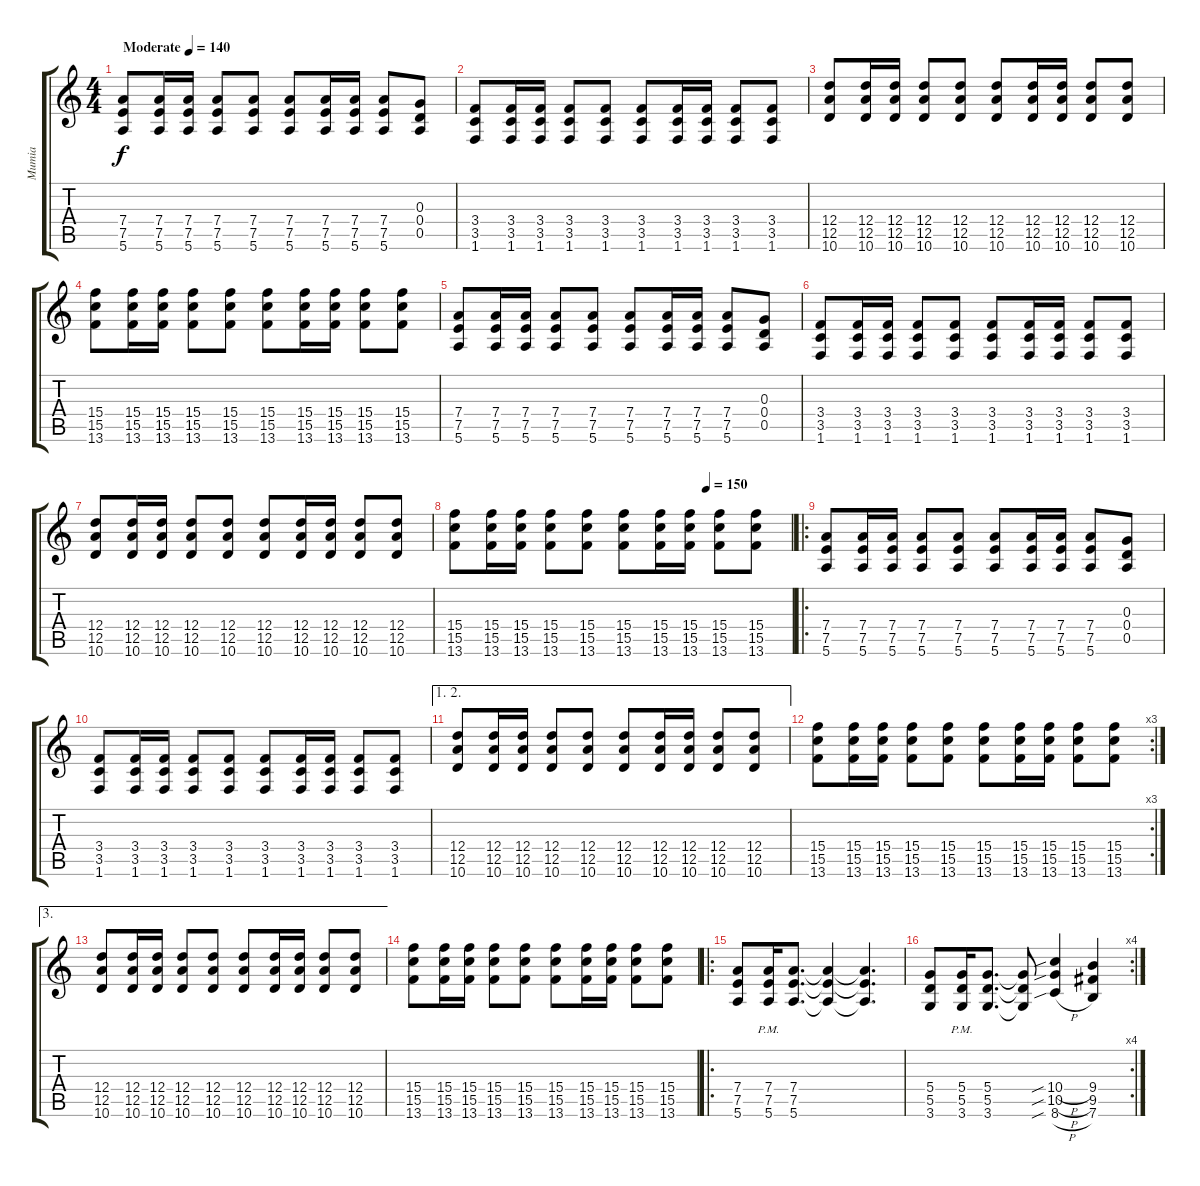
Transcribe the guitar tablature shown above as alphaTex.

\track ("Mumia" "Mumia") {instrument distortionguitar}
\staff {score tabs}
\tuning (E4 B3 G3 D3 A2 E2) {hide}
\ts (4 4)
\tempo (140 "Moderate")
\clef g2
\ks c
(7.4 7.5 5.6).8{dy f instrument distortionguitar} (7.4 7.5 5.6).16 (7.4 7.5 5.6).16 (7.4 7.5 5.6).8 (7.4 7.5 5.6).8 (7.4 7.5 5.6).8 (7.4 7.5 5.6).16 (7.4 7.5 5.6).16 (7.4 7.5 5.6).8 (0.3 0.4 0.5).8 |
(3.4 3.5 1.6).8 (3.4 3.5 1.6).16 (3.4 3.5 1.6).16 (3.4 3.5 1.6).8 (3.4 3.5 1.6).8 (3.4 3.5 1.6).8 (3.4 3.5 1.6).16 (3.4 3.5 1.6).16 (3.4 3.5 1.6).8 (3.4 3.5 1.6).8 |
(12.4 12.5 10.6).8 (12.4 12.5 10.6).16 (12.4 12.5 10.6).16 (12.4 12.5 10.6).8 (12.4 12.5 10.6).8 (12.4 12.5 10.6).8 (12.4 12.5 10.6).16 (12.4 12.5 10.6).16 (12.4 12.5 10.6).8 (12.4 12.5 10.6).8 |
(15.4 15.5 13.6).8 (15.4 15.5 13.6).16 (15.4 15.5 13.6).16 (15.4 15.5 13.6).8 (15.4 15.5 13.6).8 (15.4 15.5 13.6).8 (15.4 15.5 13.6).16 (15.4 15.5 13.6).16 (15.4 15.5 13.6).8 (15.4 15.5 13.6).8 |
(7.4 7.5 5.6).8 (7.4 7.5 5.6).16 (7.4 7.5 5.6).16 (7.4 7.5 5.6).8 (7.4 7.5 5.6).8 (7.4 7.5 5.6).8 (7.4 7.5 5.6).16 (7.4 7.5 5.6).16 (7.4 7.5 5.6).8 (0.3 0.4 0.5).8 |
(3.4 3.5 1.6).8 (3.4 3.5 1.6).16 (3.4 3.5 1.6).16 (3.4 3.5 1.6).8 (3.4 3.5 1.6).8 (3.4 3.5 1.6).8 (3.4 3.5 1.6).16 (3.4 3.5 1.6).16 (3.4 3.5 1.6).8 (3.4 3.5 1.6).8 |
(12.4 12.5 10.6).8 (12.4 12.5 10.6).16 (12.4 12.5 10.6).16 (12.4 12.5 10.6).8 (12.4 12.5 10.6).8 (12.4 12.5 10.6).8 (12.4 12.5 10.6).16 (12.4 12.5 10.6).16 (12.4 12.5 10.6).8 (12.4 12.5 10.6).8 |
\tempo (150 0.75)
(15.4 15.5 13.6).8 (15.4 15.5 13.6).16 (15.4 15.5 13.6).16 (15.4 15.5 13.6).8 (15.4 15.5 13.6).8 (15.4 15.5 13.6).8 (15.4 15.5 13.6).16 (15.4 15.5 13.6).16 (15.4 15.5 13.6).8 (15.4 15.5 13.6).8 |
\ro
(7.4 7.5 5.6).8 (7.4 7.5 5.6).16 (7.4 7.5 5.6).16 (7.4 7.5 5.6).8 (7.4 7.5 5.6).8 (7.4 7.5 5.6).8 (7.4 7.5 5.6).16 (7.4 7.5 5.6).16 (7.4 7.5 5.6).8 (0.3 0.4 0.5).8 |
(3.4 3.5 1.6).8 (3.4 3.5 1.6).16 (3.4 3.5 1.6).16 (3.4 3.5 1.6).8 (3.4 3.5 1.6).8 (3.4 3.5 1.6).8 (3.4 3.5 1.6).16 (3.4 3.5 1.6).16 (3.4 3.5 1.6).8 (3.4 3.5 1.6).8 |
\ae (1 2)
(12.4 12.5 10.6).8 (12.4 12.5 10.6).16 (12.4 12.5 10.6).16 (12.4 12.5 10.6).8 (12.4 12.5 10.6).8 (12.4 12.5 10.6).8 (12.4 12.5 10.6).16 (12.4 12.5 10.6).16 (12.4 12.5 10.6).8 (12.4 12.5 10.6).8 |
\rc 3
(15.4 15.5 13.6).8 (15.4 15.5 13.6).16 (15.4 15.5 13.6).16 (15.4 15.5 13.6).8 (15.4 15.5 13.6).8 (15.4 15.5 13.6).8 (15.4 15.5 13.6).16 (15.4 15.5 13.6).16 (15.4 15.5 13.6).8 (15.4 15.5 13.6).8 |
\ae 3
(12.4 12.5 10.6).8 (12.4 12.5 10.6).16 (12.4 12.5 10.6).16 (12.4 12.5 10.6).8 (12.4 12.5 10.6).8 (12.4 12.5 10.6).8 (12.4 12.5 10.6).16 (12.4 12.5 10.6).16 (12.4 12.5 10.6).8 (12.4 12.5 10.6).8 |
(15.4 15.5 13.6).8 (15.4 15.5 13.6).16 (15.4 15.5 13.6).16 (15.4 15.5 13.6).8 (15.4 15.5 13.6).8 (15.4 15.5 13.6).8 (15.4 15.5 13.6).16 (15.4 15.5 13.6).16 (15.4 15.5 13.6).8 (15.4 15.5 13.6).8 |
\ro
(7.4 7.5 5.6).8 (7.4{pm} 7.5{pm} 5.6{pm}).16 (7.4 7.5 5.6).8{d} (7.4{t} 7.5{t} 5.6{t}).4 (7.4{t} 7.5{t} 5.6{t}).4{d} |
\rc 4
(5.4 5.5 3.6).8 (5.4{pm} 5.5{pm} 3.6{pm}).16 (5.4 5.5 3.6).8{d} (5.4{t} 5.5{t} 3.6{t}).8 (10.4{sib h} 10.5{sib h} 8.6{sib h}).4 (9.4 9.5 7.6).4
